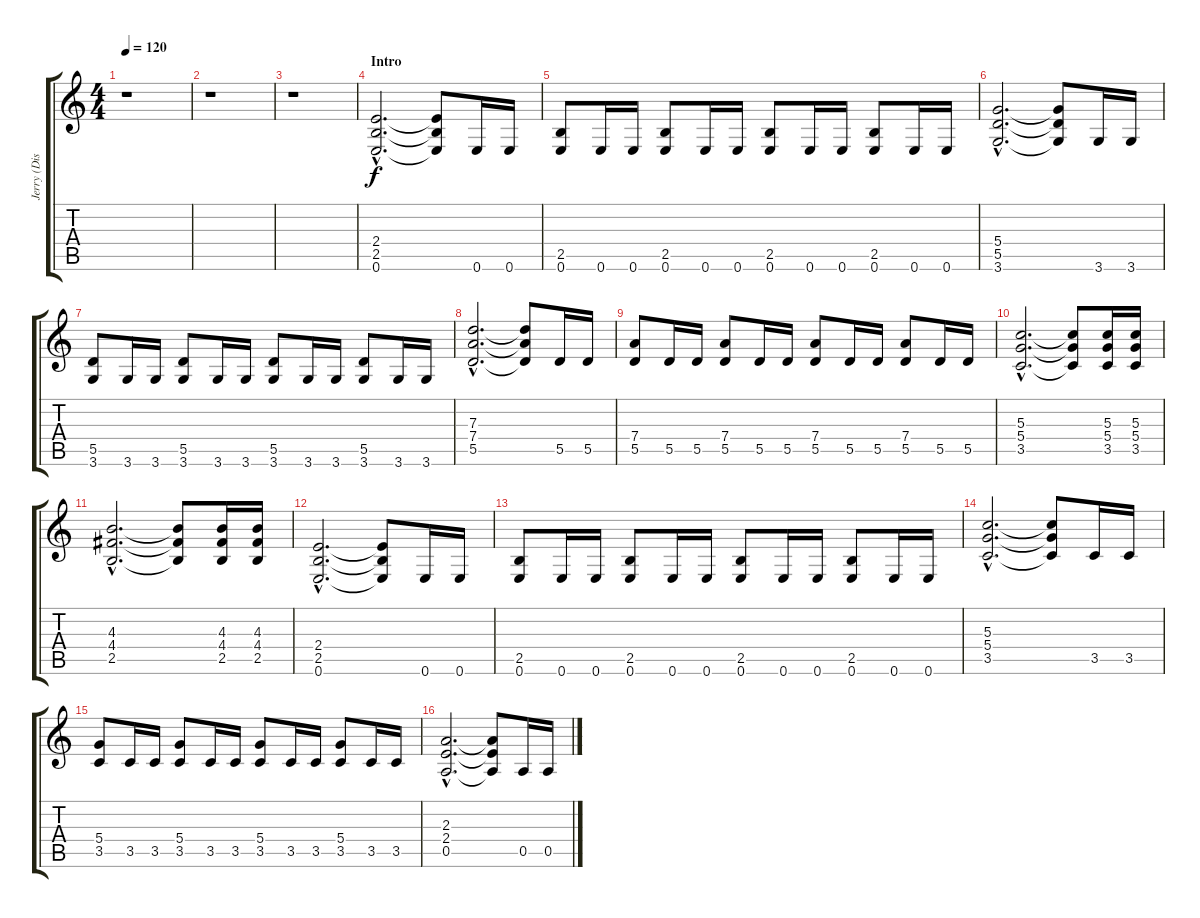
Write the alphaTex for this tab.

\track ("Jerry (Distortion)" "Jerry (Dis") {instrument distortionguitar}
\staff {score tabs}
\tuning (E4 B3 G3 D3 A2 E2) {hide}
\ts (4 4)
\tempo 120
\clef g2
\ks c
r.1{dy f instrument distortionguitar} |
r.1 |
r.1 |
\section ("" "Intro")
(2.4{hac} 2.5{hac} 0.6{hac}).2{d} (2.4{t} 2.5{t} 0.6{t}).8 0.6.16 0.6.16 |
(2.5 0.6).8 0.6.16 0.6.16 (2.5 0.6).8 0.6.16 0.6.16 (2.5 0.6).8 0.6.16 0.6.16 (2.5 0.6).8 0.6.16 0.6.16 |
(5.4{hac} 5.5{hac} 3.6{hac}).2{d} (5.4{t} 5.5{t} 3.6{t}).8 3.6.16 3.6.16 |
(5.5 3.6).8 3.6.16 3.6.16 (5.5 3.6).8 3.6.16 3.6.16 (5.5 3.6).8 3.6.16 3.6.16 (5.5 3.6).8 3.6.16 3.6.16 |
(7.3{hac} 7.4{hac} 5.5{hac}).2{d} (7.3{t} 7.4{t} 5.5{t}).8 5.5.16 5.5.16 |
(7.4 5.5).8 5.5.16 5.5.16 (7.4 5.5).8 5.5.16 5.5.16 (7.4 5.5).8 5.5.16 5.5.16 (7.4 5.5).8 5.5.16 5.5.16 |
(5.3{hac} 5.4{hac} 3.5{hac}).2{d} (5.3{t} 5.4{t} 3.5{t}).8 (5.3 5.4 3.5).16 (5.3 5.4 3.5).16 |
(4.3{hac} 4.4{hac} 2.5{hac}).2{d} (4.3{t} 4.4{t} 2.5{t}).8 (4.3 4.4 2.5).16 (4.3 4.4 2.5).16 |
(2.4{hac} 2.5{hac} 0.6{hac}).2{d} (2.4{t} 2.5{t} 0.6{t}).8 0.6.16 0.6.16 |
(2.5 0.6).8 0.6.16 0.6.16 (2.5 0.6).8 0.6.16 0.6.16 (2.5 0.6).8 0.6.16 0.6.16 (2.5 0.6).8 0.6.16 0.6.16 |
(5.3{hac} 5.4{hac} 3.5{hac}).2{d} (5.3{t} 5.4{t} 3.5{t}).8 3.5.16 3.5.16 |
(5.4 3.5).8 3.5.16 3.5.16 (5.4 3.5).8 3.5.16 3.5.16 (5.4 3.5).8 3.5.16 3.5.16 (5.4 3.5).8 3.5.16 3.5.16 |
(2.3{hac} 2.4{hac} 0.5{hac}).2{d} (2.3{t} 2.4{t} 0.5{t}).8 0.5.16 0.5.16
